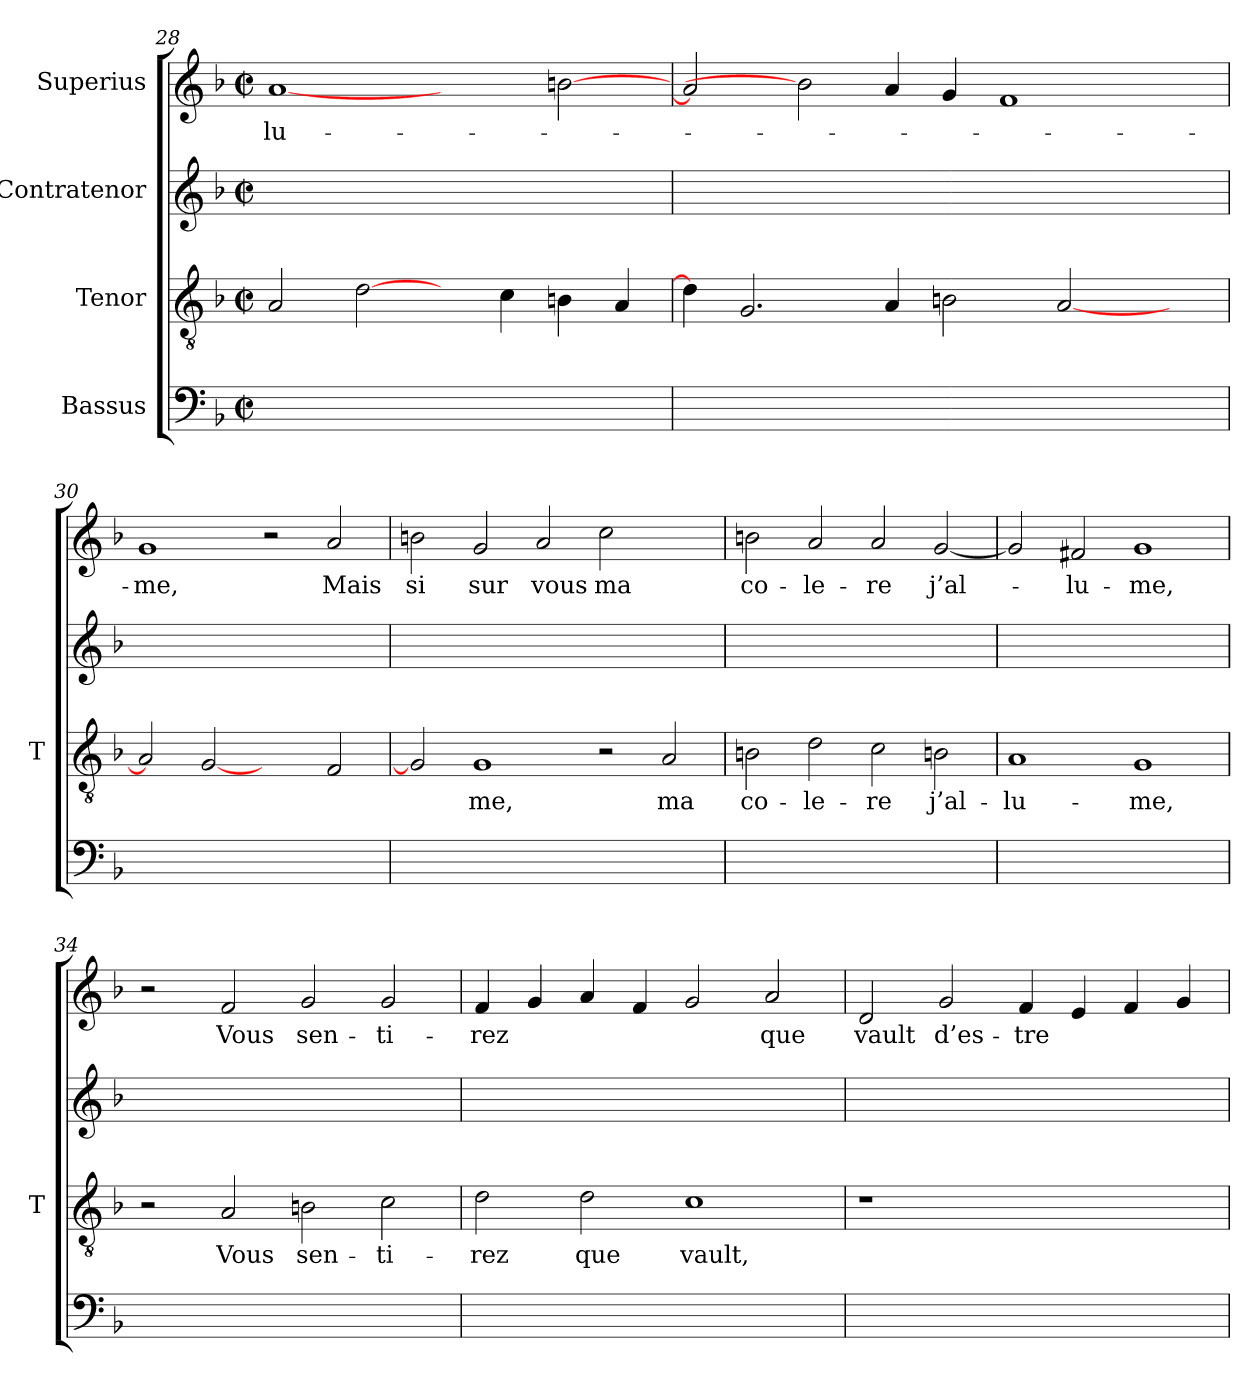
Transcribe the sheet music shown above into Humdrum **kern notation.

**kern	**kern	**text	**kern	**kern	**text
*part4	*part3	*part3	*part2	*part1	*part1
*staff4	*staff3	*staff3	*staff2	*staff1	*staff1
*I"Bassus	*I"Tenor	*	*I"Contratenor	*I"Superius	*
*	*I'T	*	*	*	*
*clefF4	*clefGv2	*	*clefG2	*clefG2	*
*k[b-]	*k[b-]	*	*k[b-]	*k[b-]	*
*F:	*F:	*	*F:	*F:	*
*M2/2	*M2/2	*	*M2/2	*M2/2	*
*met(c|)	*met(c|)	*	*met(c|)	*met(c|)	*
=28	=28	=28	=28	=28	=28
1ryy	2A	.	1ryy	[1a	lu-
.	[2d	.	.	.	.
1ryy	4ryy	.	1ryy	2ryy	.
.	4c	.	.	.	.
.	4Bn	.	.	[2b	.
.	4A	.	.	.	.
=29	=29	=29	=29	=29	=29
1ryy	4d]	.	1ryy	2a]	.
.	2.G	.	.	.	.
.	.	.	.	2b]	.
1ryy	4A	.	1ryy	4a	.
.	2Bn	.	.	4g	.
.	.	.	.	1f	.
.	[2A	.	.	.	.
2ryy	.	.	2ryy	.	.
.	4ryy	.	.	.	.
=30	=30	=30	=30	=30	=30
1ryy	2A]	.	1ryy	1g	-me,
.	[2G	.	.	.	.
1ryy	2ryy	.	1ryy	2r	.
.	2F	.	.	2a	-Mais
=31	=31	=31	=31	=31	=31
1ryy	2G]	.	1ryy	2b	-si
.	1G	-me,	.	2g	-sur
1ryy	.	.	1ryy	2a	-vous
.	2r	.	.	2cc	-ma
2ryy	2A	-ma	2ryy	2ryy	.
!!LO:PB:g=z
=32	=32	=32	=32	=32	=32
1ryy	2Bn	co-	1ryy	2b	co-
.	2d	le-	.	2a	le-
1ryy	2c	-re	1ryy	2a	-re
.	2Bn	j’al-	.	[2g	j’al-
=33	=33	=33	=33	=33	=33
1ryy	1A	lu-	1ryy	2g]	.
.	.	.	.	2f#X	lu-
1ryy	1G	-me,	1ryy	1g	-me,
=34	=34	=34	=34	=34	=34
1ryy	2r	.	1ryy	2r	.
.	2A	-Vous	.	2f	-Vous
1ryy	2Bn	sen-	1ryy	2g	sen-
.	2c	ti-	.	2g	ti-
=35	=35	=35	=35	=35	=35
1ryy	2d	-rez	1ryy	4f	-rez
.	.	.	.	4g	.
.	2d	-que	.	4a	.
.	.	.	.	4f	.
1ryy	1c	-vault,	1ryy	2g	.
.	.	.	.	2a	-que
=36	=36	=36	=36	=36	=36
1ryy	1r	.	1ryy	2d	-vault
.	.	.	.	2g	d’es-
1ryy	1ryy	.	1ryy	4f	-tre
.	.	.	.	4e	.
.	.	.	.	4f	.
.	.	.	.	4g	.
=	=	=	=	=	=
*-	*-	*-	*-	*-	*-
